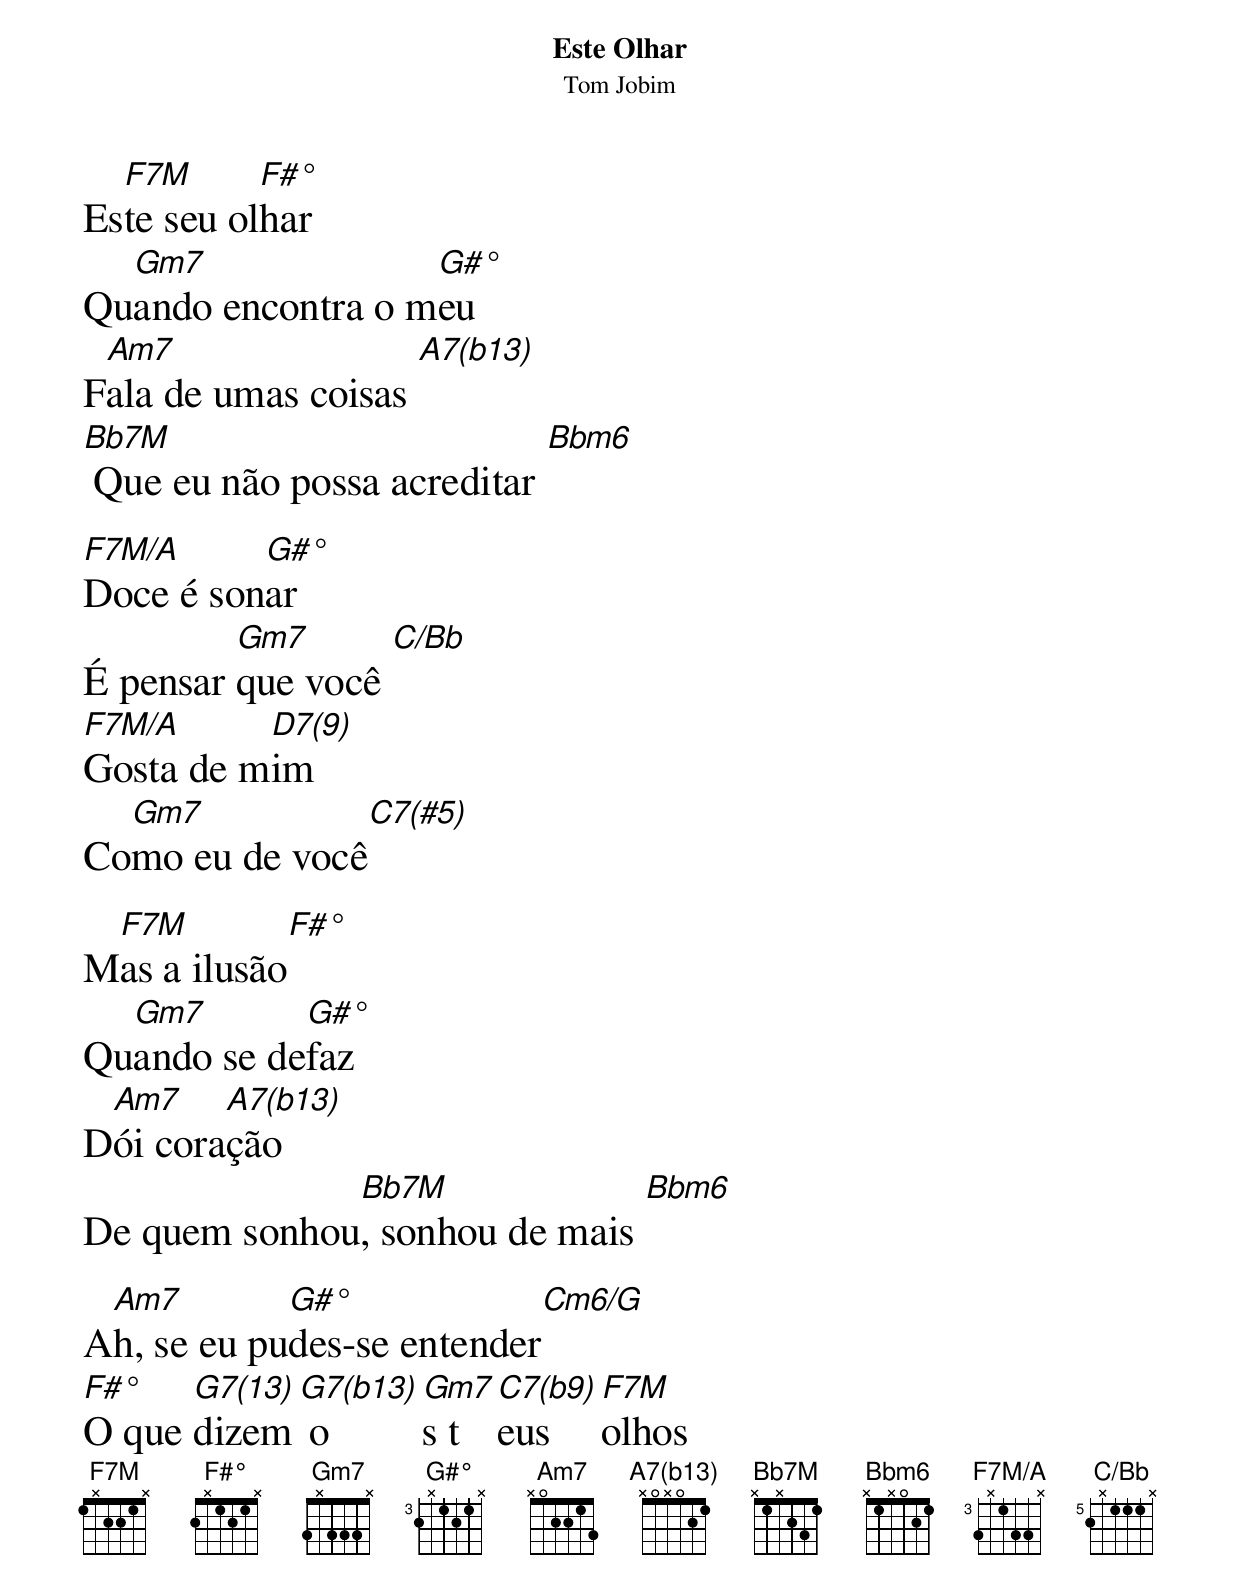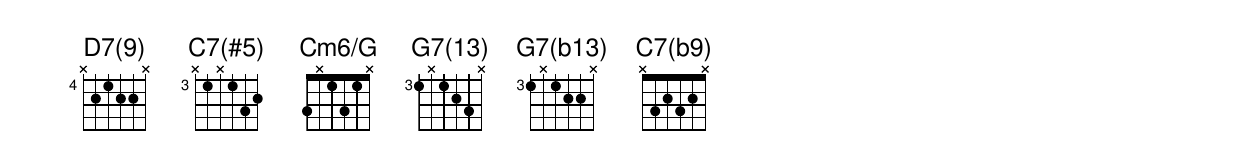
{textsize:20}
{chordsize:15}
{title: Este Olhar}
{st: Tom Jobim}

{define: A7(b13) 	base-fret 1 frets x 0 x 0 2 1 }
{define: Bb7M  		base-fret 1 frets x 1 x 2 3 1 }
{define: Bbm6  		base-fret 1 frets x 1 x 0 2 1 }
{define: C/Bb  		base-fret 5 frets 2 x 1 1 1 x }
{define: C7(#5)		base-fret 3 frets x 1 x 1 3 2 }
{define: C7(b9)		base-fret 1 frets x 3 2 3 2 x }
{define: Cm6/G		base-fret 1 frets 3 x 1 3 1 x }
{define: D7(9)		base-fret 4 frets x 2 1 2 2 x }
{define: C7(b9)		base-fret 1 frets x 3 2 3 2 x }
{define: Gm7   		base-fret 1 frets 3 x 3 3 3 x }
{define: G7(13) 	base-fret 3 frets 1 x 1 2 3 x }
{define: G7(b13) 	base-fret 3 frets 1 x 1 2 2 x }
{define: F7M   		base-fret 1 frets 1 x 2 2 1 x }
{define: F7M/A 		base-fret 3 frets 3 x 1 3 3 x }
{define: F#°		base-fret 1 frets 2 x 1 2 1 x }
{define: G#°		base-fret 3 frets 2 x 1 2 1 x }

Es[F7M]te seu ol[F#°]har
Qu[Gm7]ando encontra o m[G#°]eu
F[Am7]ala de umas coisas [A7(b13)]
[Bb7M] Que eu não possa acreditar [Bbm6]

[F7M/A]Doce é son[G#°]ar
É pensar [Gm7]que você [C/Bb]
[F7M/A]Gosta de m[D7(9)]im
Co[Gm7]mo eu de você[C7(#5)]

M[F7M]as a ilusão[F#°]
Qu[Gm7]ando se de[G#°]faz
D[Am7]ói cora[A7(b13)]ção
De quem sonhou[Bb7M], sonhou de mais [Bbm6]

A[Am7]h, se eu pu[G#°]des-se entender[Cm6/G]
[F#°]O que [G7(13)]dizem[G7(b13)] o[Gm7]s t[C7(b9)]eus [F7M]olhos
